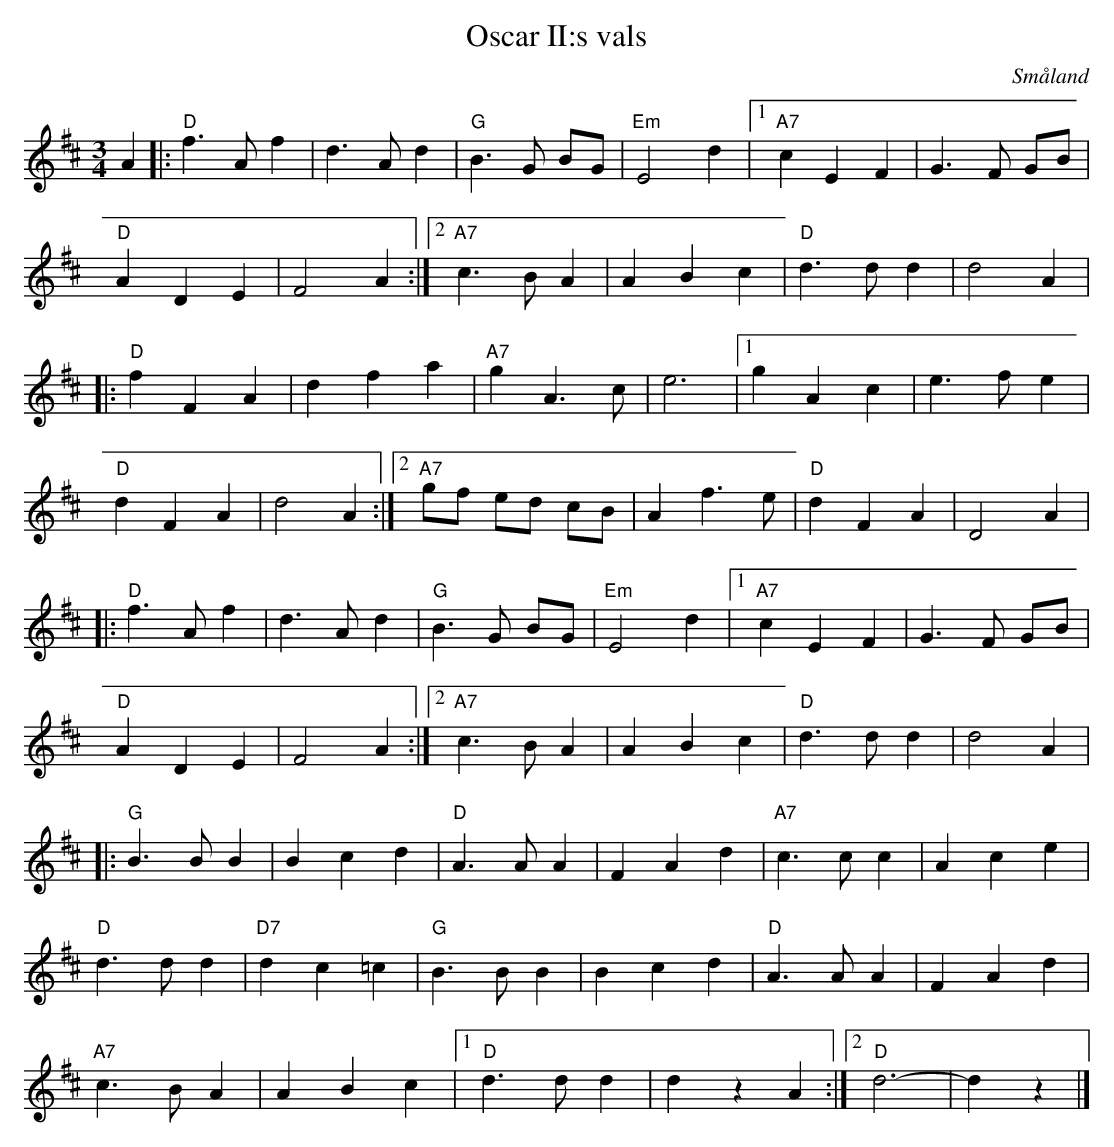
X:1
T:Oscar II:s vals
O:Småland
Q:135
M:3/4
L:1/8
K:D
A2 |: "D" f2>A2f2 | d2>A2d2 | "G" B2>G2 BG | "Em" E4d2 |[1 "A7" c2E2F2 | G2>F2 GB |
"D" A2D2E2 | F4A2 :|[2 "A7" c2>B2A2 | A2B2c2 | "D" d2>d2d2 | d4A2 |
|:"D" f2F2A2 | d2f2a2 | "A7" g2A2>c2 |e6 |[1 g2A2c2 | e2>f2e2 |
"D" d2F2A2 | d4A2 :|[2 "A7"gf ed cB | A2f2>e2 | "D" d2F2A2 | D4A2 |
|: "D" f2>A2f2 | d2>A2d2 | "G" B2>G2 BG | "Em" E4d2 |[1 "A7" c2E2F2 | G2>F2 GB |
"D" A2D2E2 | F4A2 :|[2 "A7" c2>B2A2 |A2B2c2 | "D" d2>d2d2 | d4 A2 |
|: "G" B2>B2B2 | B2c2d2 | "D" A2>A2A2 | F2A2d2 | "A7"c2>c2c2 | A2c2e2 |
"D" d2>d2d2 | "D7"d2c2=c2 | "G" B2>B2B2 | B2c2d2 | "D" A2>A2A2 | F2A2d2 |
"A7" c2>B2A2 | A2B2c2 |1 "D"d2>d2d2 | d2z2A2 :|2 "D"d6- | d2z2  |]
